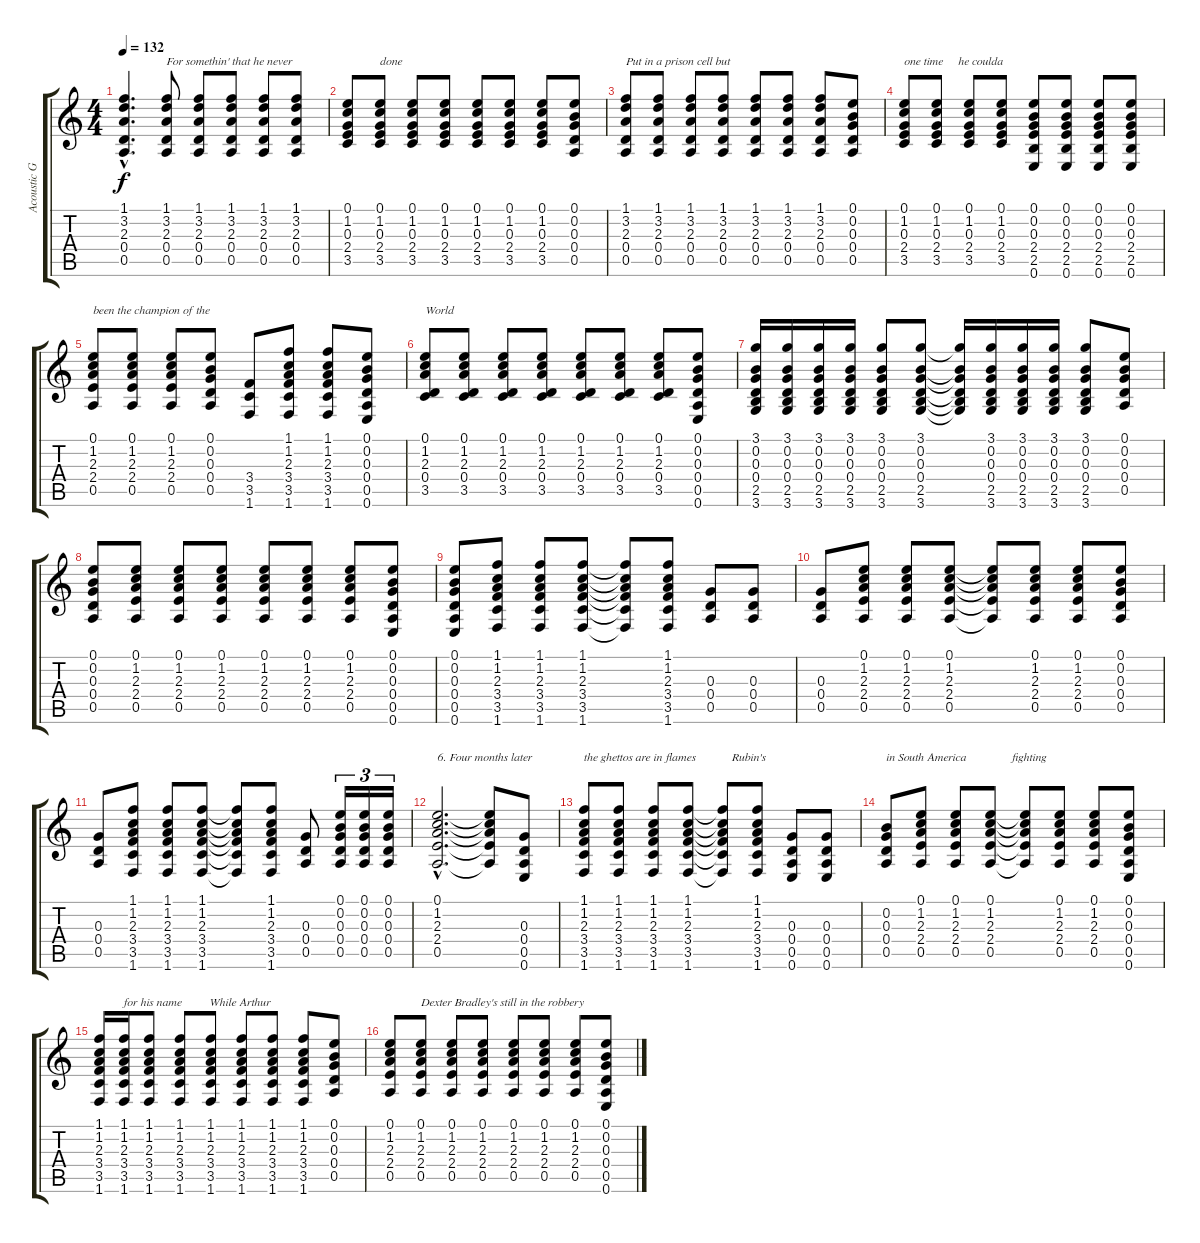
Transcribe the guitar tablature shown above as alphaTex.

\track ("Acoustic Guitar" "Acoustic G") {instrument acousticguitarsteel}
\staff {score tabs}
\tuning (E4 B3 G3 D3 A2 E2) {hide}
\ts (4 4)
\tempo 132
\clef g2
\ks c
(1.1{hac} 3.2{hac} 2.3{hac} 0.4{hac} 0.5{hac}).4{d dy f} (1.1 3.2 2.3 0.4 0.5).8{txt "For somethin' that he never "} (1.1 3.2 2.3 0.4 0.5).8 (1.1 3.2 2.3 0.4 0.5).8 (1.1 3.2 2.3 0.4 0.5).8 (1.1 3.2 2.3 0.4 0.5).8 |
(0.1 1.2 0.3 2.4 3.5).8 (0.1 1.2 0.3 2.4 3.5).8{txt "done"} (0.1 1.2 0.3 2.4 3.5).8 (0.1 1.2 0.3 2.4 3.5).8 (0.1 1.2 0.3 2.4 3.5).8 (0.1 1.2 0.3 2.4 3.5).8 (0.1 1.2 0.3 2.4 3.5).8 (0.1 0.2 0.3 0.4 0.5).8 |
(1.1 3.2 2.3 0.4 0.5).8{txt "Put in a prison cell but"} (1.1 3.2 2.3 0.4 0.5).8 (1.1 3.2 2.3 0.4 0.5).8 (1.1 3.2 2.3 0.4 0.5).8 (1.1 3.2 2.3 0.4 0.5).8 (1.1 3.2 2.3 0.4 0.5).8 (1.1 3.2 2.3 0.4 0.5).8 (0.1 0.2 0.3 0.4 0.5).8 |
(0.1 1.2 0.3 2.4 3.5).8{txt "one time     he coulda"} (0.1 1.2 0.3 2.4 3.5).8 (0.1 1.2 0.3 2.4 3.5).8 (0.1 1.2 0.3 2.4 3.5).8 (0.1 0.2 0.3 2.4 2.5 0.6).8 (0.1 0.2 0.3 2.4 2.5 0.6).8 (0.1 0.2 0.3 2.4 2.5 0.6).8 (0.1 0.2 0.3 2.4 2.5 0.6).8 |
(0.1 1.2 2.3 2.4 0.5).8{txt "been the champion of the "} (0.1 1.2 2.3 2.4 0.5).8 (0.1 1.2 2.3 2.4 0.5).8 (0.1 0.2 0.3 0.4 0.5).8 (3.4 3.5 1.6).8 (1.1 1.2 2.3 3.4 3.5 1.6).8 (1.1 1.2 2.3 3.4 3.5 1.6).8 (0.1 0.2 0.3 0.4 0.5 0.6).8 |
(0.1 1.2 2.3 0.4 3.5).8{txt "World"} (0.1 1.2 2.3 0.4 3.5).8 (0.1 1.2 2.3 0.4 3.5).8 (0.1 1.2 2.3 0.4 3.5).8 (0.1 1.2 2.3 0.4 3.5).8 (0.1 1.2 2.3 0.4 3.5).8 (0.1 1.2 2.3 0.4 3.5).8 (0.1 0.2 0.3 0.4 0.5 0.6).8 |
(3.1 0.2 0.3 0.4 2.5 3.6).16 (3.1 0.2 0.3 0.4 2.5 3.6).16 (3.1 0.2 0.3 0.4 2.5 3.6).16 (3.1 0.2 0.3 0.4 2.5 3.6).16 (3.1 0.2 0.3 0.4 2.5 3.6).8 (3.1 0.2 0.3 0.4 2.5 3.6).8 (3.1{t} 0.2{t} 0.3{t} 0.4{t} 2.5{t} 3.6{t}).16 (3.1 0.2 0.3 0.4 2.5 3.6).16 (3.1 0.2 0.3 0.4 2.5 3.6).16 (3.1 0.2 0.3 0.4 2.5 3.6).16 (3.1 0.2 0.3 0.4 2.5 3.6).8 (0.1 0.2 0.3 0.4 0.5).8 |
(0.1 0.2 0.3 0.4 0.5).8 (0.1 1.2 2.3 2.4 0.5).8 (0.1 1.2 2.3 2.4 0.5).8 (0.1 1.2 2.3 2.4 0.5).8 (0.1 1.2 2.3 2.4 0.5).8 (0.1 1.2 2.3 2.4 0.5).8 (0.1 1.2 2.3 2.4 0.5).8 (0.1 0.2 0.3 0.4 0.5 0.6).8 |
(0.1 0.2 0.3 0.4 0.5 0.6).8 (1.1 1.2 2.3 3.4 3.5 1.6).8 (1.1 1.2 2.3 3.4 3.5 1.6).8 (1.1 1.2 2.3 3.4 3.5 1.6).8 (1.1{t} 1.2{t} 2.3{t} 3.4{t} 3.5{t} 1.6{t}).8 (1.1 1.2 2.3 3.4 3.5 1.6).8 (0.3 0.4 0.5).8 (0.3 0.4 0.5).8 |
(0.3 0.4 0.5).8 (0.1 1.2 2.3 2.4 0.5).8 (0.1 1.2 2.3 2.4 0.5).8 (0.1 1.2 2.3 2.4 0.5).8 (0.1{t} 1.2{t} 2.3{t} 2.4{t} 0.5{t}).8 (0.1 1.2 2.3 2.4 0.5).8 (0.1 1.2 2.3 2.4 0.5).8 (0.1 0.2 0.3 0.4 0.5).8 |
(0.3 0.4 0.5).8 (1.1 1.2 2.3 3.4 3.5 1.6).8 (1.1 1.2 2.3 3.4 3.5 1.6).8 (1.1 1.2 2.3 3.4 3.5 1.6).8 (1.1{t} 1.2{t} 2.3{t} 3.4{t} 3.5{t} 1.6{t}).8 (1.1 1.2 2.3 3.4 3.5 1.6).8 (0.3 0.4 0.5).8 (0.1 0.2 0.3 0.4 0.5).16{tu (3 2)} (0.1 0.2 0.3 0.4 0.5).16{tu (3 2)} (0.1 0.2 0.3 0.4 0.5).16{tu (3 2)} |
(0.1{hac} 1.2{hac} 2.3{hac} 2.4{hac} 0.5{hac}).2{d txt "6. Four months later        "} (0.1{t} 1.2{t} 2.3{t} 2.4{t} 0.5{t}).8 (0.3 0.4 0.5 0.6).8 |
(1.1 1.2 2.3 3.4 3.5 1.6).8{txt "the ghettos are in flames            Rubin's"} (1.1 1.2 2.3 3.4 3.5 1.6).8 (1.1 1.2 2.3 3.4 3.5 1.6).8 (1.1 1.2 2.3 3.4 3.5 1.6).8 (1.1{t} 1.2{t} 2.3{t} 3.4{t} 3.5{t} 1.6{t}).8 (1.1 1.2 2.3 3.4 3.5 1.6).8 (0.3 0.4 0.5 0.6).8 (0.3 0.4 0.5 0.6).8 |
(0.2 0.3 0.4 0.5).8{txt "in South America               fighting"} (0.1 1.2 2.3 2.4 0.5).8 (0.1 1.2 2.3 2.4 0.5).8 (0.1 1.2 2.3 2.4 0.5).8 (0.1{t} 1.2{t} 2.3{t} 2.4{t} 0.5{t}).8 (0.1 1.2 2.3 2.4 0.5).8 (0.1 1.2 2.3 2.4 0.5).8 (0.1 0.2 0.3 0.4 0.5 0.6).8 |
(1.1 1.2 2.3 3.4 3.5 1.6).16{txt "        for his name         While Arthur"} (1.1 1.2 2.3 3.4 3.5 1.6).16 (1.1 1.2 2.3 3.4 3.5 1.6).8 (1.1 1.2 2.3 3.4 3.5 1.6).8 (1.1 1.2 2.3 3.4 3.5 1.6).8 (1.1 1.2 2.3 3.4 3.5 1.6).8 (1.1 1.2 2.3 3.4 3.5 1.6).8 (1.1 1.2 2.3 3.4 3.5 1.6).8 (0.1 0.2 0.3 0.4 0.5).8 |
(0.1 1.2 2.3 2.4 0.5).8 (0.1 1.2 2.3 2.4 0.5).8{txt "Dexter Bradley's still in the robbery"} (0.1 1.2 2.3 2.4 0.5).8 (0.1 1.2 2.3 2.4 0.5).8 (0.1 1.2 2.3 2.4 0.5).8 (0.1 1.2 2.3 2.4 0.5).8 (0.1 1.2 2.3 2.4 0.5).8 (0.1 0.2 0.3 0.4 0.5 0.6).8
